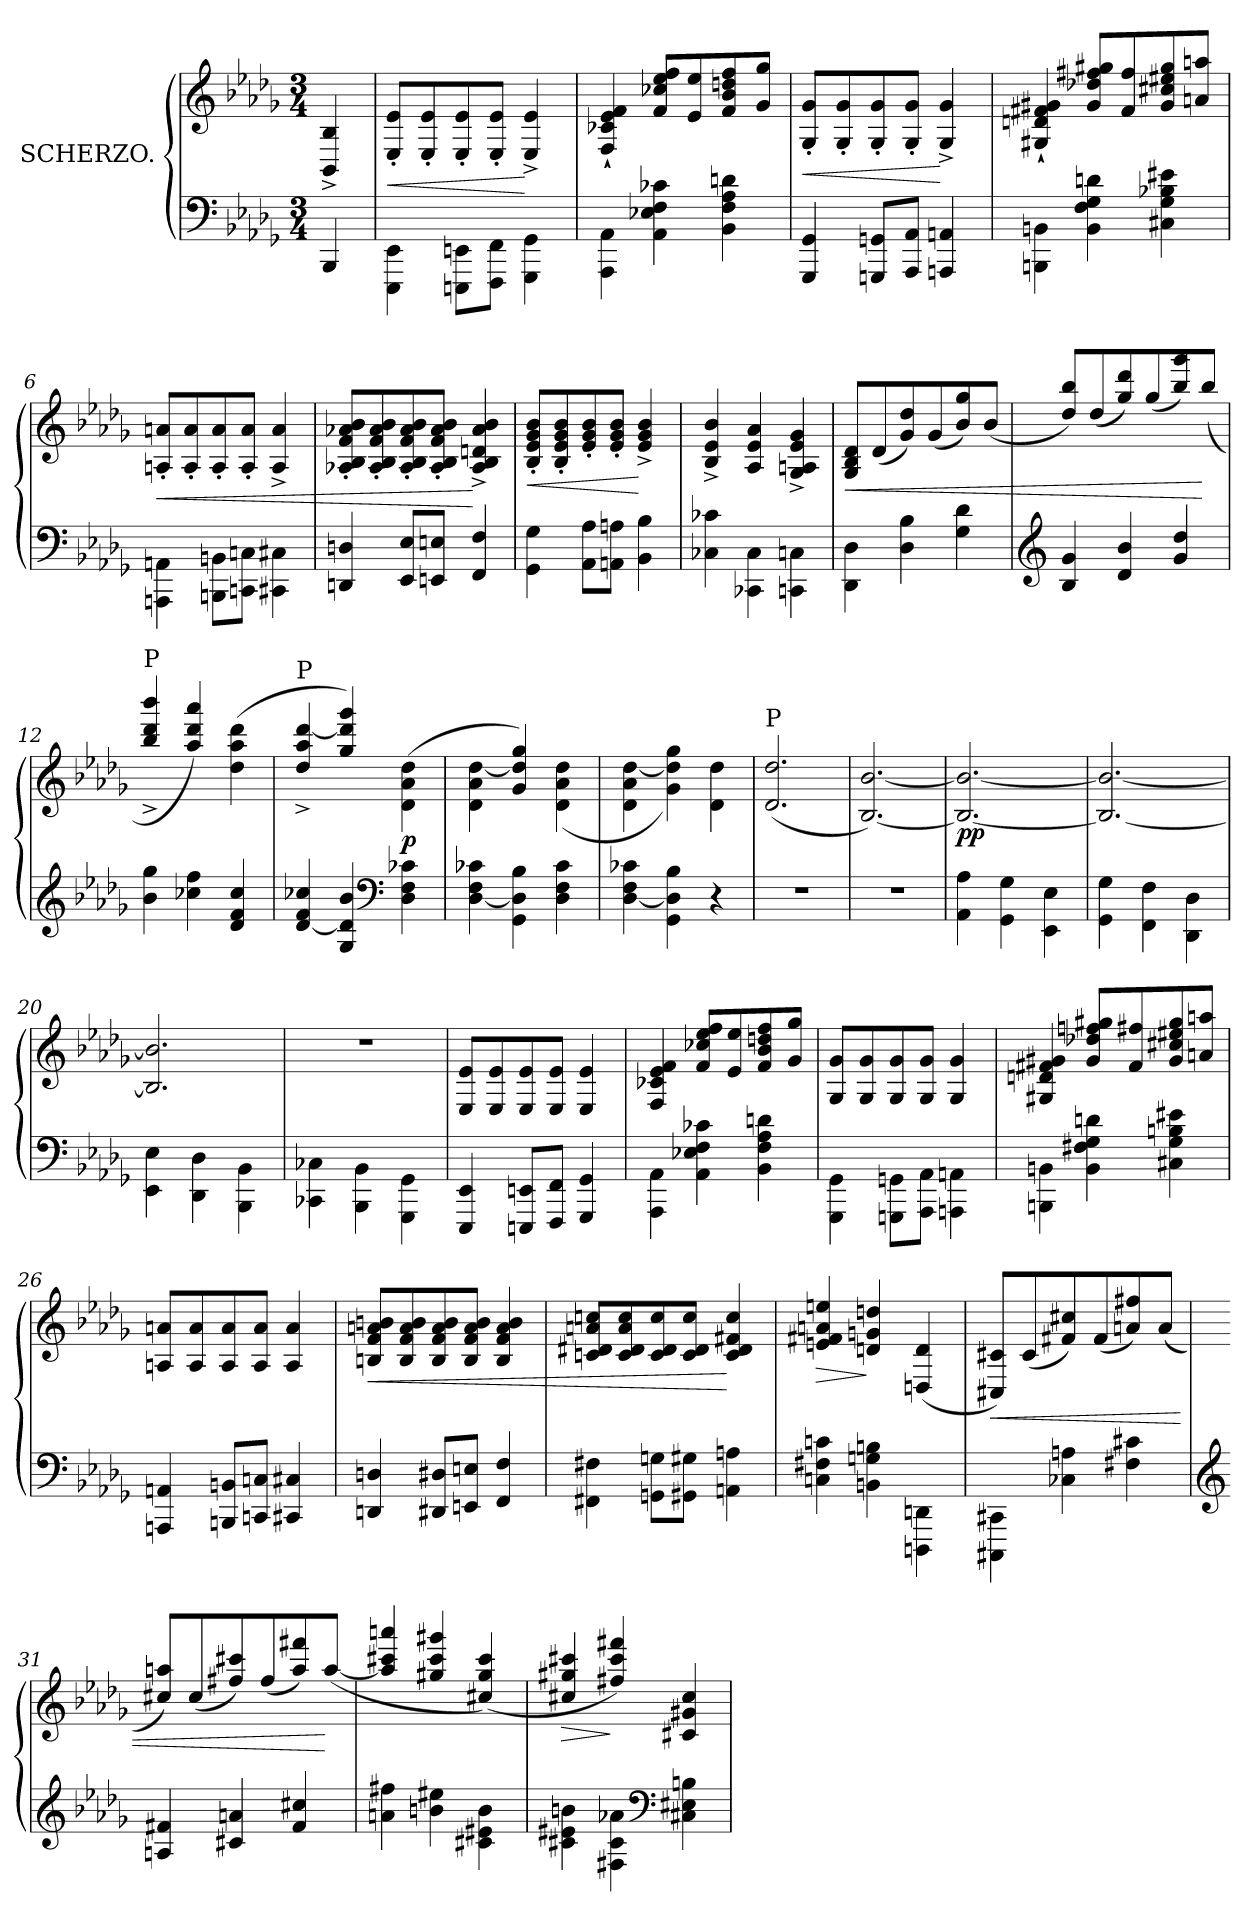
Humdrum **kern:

**kern	**kern	**dynam
*part1	*part1	*part1
*staff2	*staff1	*staff1/2
*I"SCHERZO.	*	*
*clefF4	*clefG2	*
*k[b-e-a-d-g-]	*k[b-e-a-d-g-]	*
*b-:	*b-:	*
*M3/4	*M3/4	*
=1	=1	=1
*	*^	*
4BBB-/	4ryy	4BB-/^ 4B-/^	.
=2	=2	=2	=2
!	!	!	!LO:HP:b
4EEE-\ 4EE-\	2.ryy	8E-/' 8e-/'L	<
.	.	8E-/' 8e-/'	.
8EEEn\ 8EEn\L	.	8E-/' 8e-/'	.
8FFF\ 8FF\J	.	8E-/' 8e-/'J	.
4GGG-\ 4GG-\	.	4E-/^ 4e-/^	[
=3	=3	=3	=3
4AAA-\ 4AA-\	2.ryy	4F/` 4c-X/` 4e-/` 4f/`	.
4AA-\ 4E-X\ 4F\ 4c-X\	.	8f/ 8cc-X/ 8ee-/ 8ff/L	.
.	.	8e-/ 8ee-/	.
4BB-\ 4F\ 4A-\ 4dn\	.	8f/ 8b-/ 8ddn/ 8ff/	.
.	.	8g-/ 8gg-/J	.
=4	=4	=4	=4
!	!	!	!LO:HP:b
4GGG-/ 4GG-/	2.ryy	8G-/' 8g-/'L	<
.	.	8G-/' 8g-/'	.
8GGGn/ 8GGn/L	.	8G-/' 8g-/'	.
8AAA-/ 8AA-/J	.	8G-/' 8g-/'J	.
4AAAn/ 4AAn/	.	4G-/^ 4g-/^	[
=5	=5	=5	=5
4BBBn\ 4BBn\	2.ryy	4G#X/` 4dn/` 4f#X/` 4g#X/`	.
4BB\ 4F\ 4G-\ 4dn\	.	8g#/ 8dd-X/ 8ff#X/ 8gg#X/L	.
.	.	8f#/ 8ff#/	.
4C#X\ 4G-\ 4B-X\ 4e#X\	.	8g#/ 8cc#X/ 8ee#X/ 8gg#/	.
.	.	8an/ 8aan/J	.
!!LO:LB:g=z	!!
=6	=6	=6	=6
!	!	!	!LO:HP:b
4AAAn\ 4AAn\	2.ryy	8An/' 8an/'L	<
.	.	8A/' 8a/'	.
8BBBn\ 8BBn\L	.	8A/' 8a/'	.
8CCn\ 8Cn\J	.	8A/' 8a/'J	.
4CC#X\ 4C#X\	.	4A/^ 4a/^	.
=7	=7	=7	=7
4DDn/ 4Dn/	2.ryy	8A-X/' 8B-/' 8f/' 8a-X/' 8b-/'L	.
.	.	8A-/' 8B-/' 8f/' 8a-/' 8b-/'	.
8EE-/ 8E-/L	.	8A-/' 8B-/' 8f/' 8a-/' 8b-/'	.
8EEn/ 8En/J	.	8A-/' 8B-/' 8f/' 8a-/' 8b-/'J	.
4FF/ 4F/	.	4A-/^ 4B-/^ 4dn/^ 4a-/^ 4b-/^	[
=8	=8	=8	=8
!	!	!	!LO:HP:b
4GG-\ 4G-\	2.ryy	8B-/' 8e-/' 8g-/' 8b-/'L	<
.	.	8B-/' 8e-/' 8g-/' 8b-/'	.
8AA-\ 8A-\L	.	8e-/' 8g-/' 8b-/'	.
8AAn\ 8An\J	.	8e-/' 8g-/' 8b-/'J	.
4BB-\ 4B-\	.	4e-/^ 4g-/^ 4b-/^	[
=9	=9	=9	=9
4C-X\ 4c-X\	2.ryy	4B-/^ 4e-/^ 4b-/^	.
4CC-X\ 4C-\	.	4A-/ 4e-/ 4a-/	.
4CCn\ 4Cn\	.	4G-/^ 4An/^ 4e-/^ 4g-/^	.
=10	=10	=10	=10
!	!	!	!LO:HP:b
4DD-\ 4D-\	2.ryy	8G-/ 8B-/ 8d-/L	<
.	.	(<8d-/	.
4D-\ 4B-\	.	8g-/ 8dd-/)	.
.	.	(<8g-/	.
4G-\ 4d-\	.	8b-/ 8gg-/)	.
.	.	(<8b-/J	.
!!LO:LB:g=z	!!
=11	=11	=11	=11
*clefG2	*	*	*
4B-/ 4g-/	2.ryy	8dd-/ 8bb-/L)	.
.	.	(>8dd-/	.
4d-/ 4b-/	.	8gg-/ 8ddd-/)	.
.	.	(>8gg-/	.
4g-/ 4dd-/	.	8bb-/ 8ggg-/)	.
.	.	(>8bb-/J	[
=12	=12	=12	=12
!	!LO:TX:a:t=P	!	!
4b-\ 4gg-\	2.ryy	4bb-/^ 4ddd-/^ 4bbb-/^	.
4cc-X\ 4ff\	.	4aa-/ 4ddd-/ 4aaa-/)	.
4d-/ 4f/ 4cc-/	.	(>4dd-\ 4aa-\ 4ddd-\	.
=13	=13	=13	=13
!	!LO:TX:a:t=P	!	!
[4d-/ 4f/ 4cc-X/	2.ryy	4dd-/^ 4aa-/^ [4ddd-/^	.
4G-/ 4d-/] 4b-/	.	4gg-/ 4ddd-/] 4ggg-/)	.
*clefF4	*	*	*
!	!	!	!LO:DY:b
4D-\ 4F\ 4c-X\	.	(>4d-\ 4a-\ 4dd-\	p
=14	=14	=14	=14
[4D-\ 4F\ 4c-X\	2.ryy	4d-\ 4a-\ [4dd-\	.
4GG-\ 4D-\] 4B-\	.	4g-/ 4dd-/] 4gg-/)	.
4D-\ 4F\ 4c-\	.	(>4d-\ 4a-\ 4dd-\	.
=15	=15	=15	=15
[4D-\ 4F\ 4c-X\	2.ryy	4d-\ 4a-\ [4dd-\	.
4GG-\ 4D-\] 4B-\	.	4g-\ 4dd-\] 4gg-\)	.
4r	.	4d-\ 4dd-\	.
=16	=16	=16	=16
!	!LO:TX:a:t=P	!	!
2.rF	2.ryy	(>2.d-/ 2.dd-/	.
=17	=17	=17	=17
2.rF	2.ryy	[2.B-/ [2.b-/)	.
=18	=18	=18	=18
!	!	!	!LO:DY:b
4AA-\ 4A-\	2.ryy	2.B-/_ 2.b-/_	pp
4GG-\ 4G-\	.	.	.
4EE-\ 4E-\	.	.	.
=19	=19	=19	=19
4GG-\ 4G-\	2.ryy	2.B-/_ 2.b-/_	.
4FF\ 4F\	.	.	.
4DD-\ 4D-\	.	.	.
!!LO:LB:g=z	!!
=20	=20	=20	=20
4EE-\ 4E-\	2.ryy	2.B-/] 2.b-/]	.
4DD-\ 4D-\	.	.	.
4BBB-\ 4BB-\	.	.	.
=21	=21	=21	=21
4CC-X\ 4C-X\	2.ryy	2.rdd	.
4BBB-\ 4BB-\	.	.	.
4GGG-\ 4GG-\	.	.	.
=22	=22	=22	=22
4EEE-/ 4EE-/	2.ryy	8E-/ 8e-/L	.
.	.	8E-/ 8e-/	.
8EEEn/ 8EEn/L	.	8E-/ 8e-/	.
8FFF/ 8FF/J	.	8E-/ 8e-/J	.
4GGG-/ 4GG-/	.	4E-/ 4e-/	.
=23	=23	=23	=23
4AAA-\ 4AA-\	2.ryy	4F/ 4c-X/ 4e-/ 4f/	.
4AA-\ 4E-X\ 4F\ 4c-X\	.	8f/ 8cc-X/ 8ee-/ 8ff/L	.
.	.	8e-/ 8ee-/	.
4BB-\ 4F\ 4A-\ 4dn\	.	8f/ 8b-/ 8ddn/ 8ff/	.
.	.	8g-/ 8gg-/J	.
=24	=24	=24	=24
4GGG-\ 4GG-\	2.ryy	8G-/ 8g-/L	.
.	.	8G-/ 8g-/	.
8GGGn\ 8GGn\L	.	8G-/ 8g-/	.
8AAA-\ 8AA-\J	.	8G-/ 8g-/J	.
4AAAn\ 4AAn\	.	4G-/ 4g-/	.
=25	=25	=25	=25
4BBBn\ 4BBn\	2.ryy	4G#X/ 4dn/ 4f#X/ 4g#X/	.
4BB\ 4F#X\ 4G-\ 4dn\	.	8g#/ 8dd-X/ 8ffn/ 8gg#X/L	.
.	.	8f#/ 8ff#X/	.
4C#X\ 4G-\ 4Bn\ 4e#X\	.	8g#/ 8cc#X/ 8ee#X/ 8gg#/	.
.	.	8an/ 8aan/J	.
!!LO:LB:g=z	!!
=26	=26	=26	=26
4AAAn/ 4AAn/	2.ryy	8An/ 8an/L	.
.	.	8A/ 8a/	.
8BBBn/ 8BBn/L	.	8A/ 8a/	.
8CCn/ 8Cn/J	.	8A/ 8a/J	.
4CC#X/ 4C#X/	.	4A/ 4a/	.
=27	=27	=27	=27
!	!	!	!LO:HP:b
4DDn/ 4Dn/	2.ryy	8Bn/ 8f/ 8an/ 8bn/L	<
.	.	8B/ 8f/ 8a/ 8b/	.
8DD#X/ 8D#X/L	.	8B/ 8f/ 8a/ 8b/	.
8EEn/ 8En/J	.	8B/ 8f/ 8a/ 8b/J	.
4FF/ 4F/	.	4B/ 4f/ 4a/ 4b/	.
=28	=28	=28	=28
4FF#X\ 4F#X\	2.ryy	8cn/ 8d#X/ 8an/ 8ccn/L	.
.	.	8c/ 8d#/ 8a/ 8cc/	.
8GGn\ 8Gn\L	.	8c/ 8d#/ 8cc/	.
8GG#X\ 8G#X\J	.	8c/ 8d#/ 8cc/J	.
4AAn\ 4An\	.	4c/ 4d#/ 4f#X/ 4cc/	[
=29	=29	=29	=29
!	!	!	!LO:HP:b
4Cn\ 4F#X\ 4cn\	2.ryy	4en/ 4f#X/ 4an/ 4een/	>
4BBn\ 4Gn\ 4Bn\	.	4dn/ 4gn/ 4ddn/	]
4DDDn\ 4DDn\	.	(>4Dn/ 4d/	.
!!LO:PB:g=z	!!
=30	=30	=30	=30
!	!	!	!LO:HP:b
4CCC#X\ 4CC#X\	2.ryy	8C#X/ 8c#X/L)	<
.	.	(<8c#/	.
4C-X\ 4An\	.	8f#X/ 8cc#X/)	.
.	.	(<8f#/	.
4F#X\ 4c#X\	.	8an/ 8ff#X/)	.
.	.	(>8a/J	.
=31	=31	=31	=31
*clefG2	*	*	*
4An/ 4f#X/	2.ryy	8cc#X/ 8aan/L)	.
.	.	(>8cc#/	.
4c#X/ 4an/	.	8ff#X/ 8ccc#X/)	.
.	.	(>8ff#/	.
4f#/ 4cc#X/	.	8aa/ 8fff#X/)	.
.	.	(>[8aa/J	[
=32	=32	=32	=32
4an\ 4ff#X\	2.ryy	4aa/] 4ccc#X/ 4aaan/	.
4bn\ 4ee#X\	.	4gg#X/ 4ccc#/ 4ggg#X/	.
4c#X\ 4e#X\ 4b\	.	(>4cc#X/ 4gg#/ 4ccc#/)	.
=33	=33	=33	=33
!	!	!	!LO:HP:b
4c#X\ 4e#X\ 4bn\	2.ryy	4cc#X/ 4gg#X/ 4ccc#X/	>
4F#X\ 4c#\ 4a-X\	.	4ff#X/ 4ccc#/ 4fff#X/)	]
*clefF4	*	*	*
4C#X\ 4E#X\ 4Bn\	.	4c#X/ 4g#X/ 4cc#/	.
*	*v	*v	*
=	=	=
*-	*-	*-
